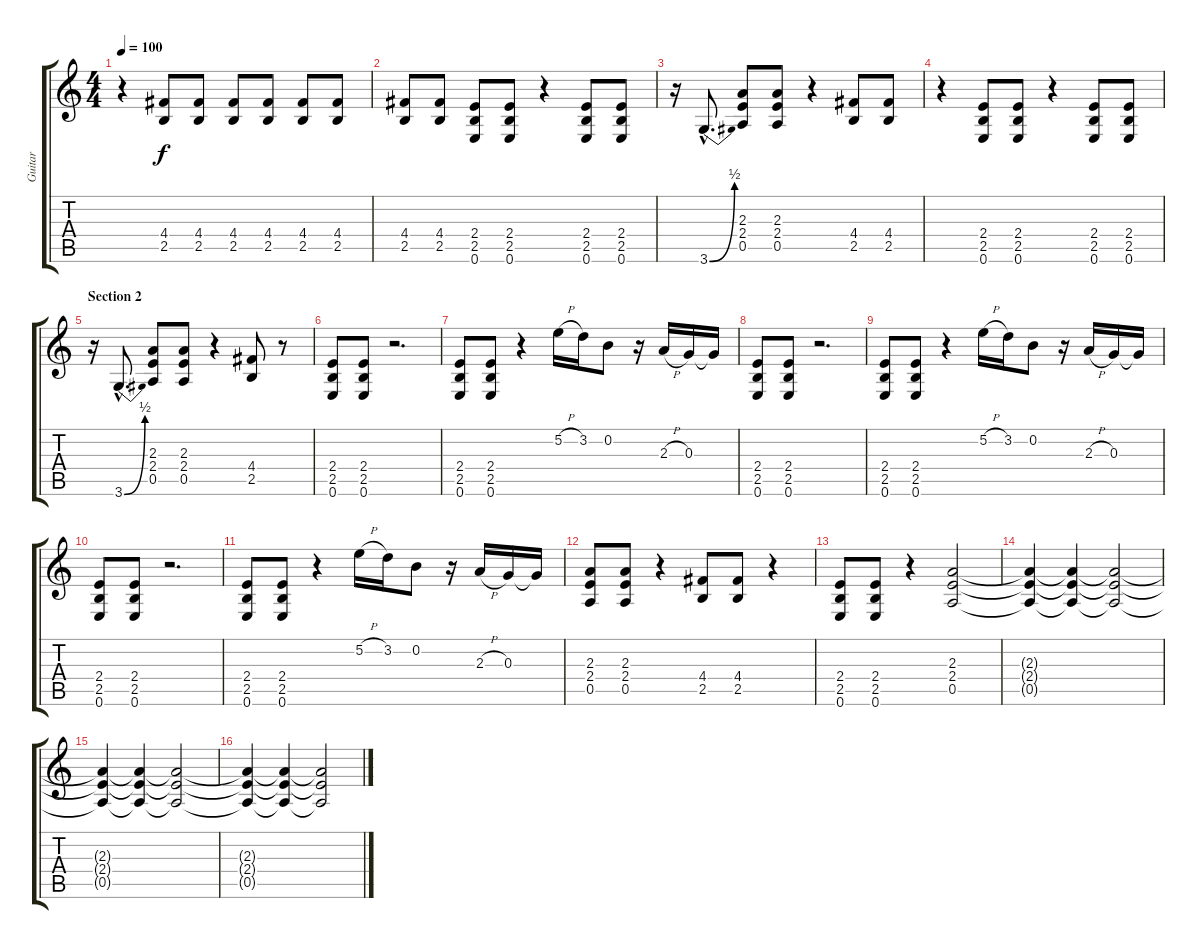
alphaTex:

\track ("Guitar" "Guitar") {instrument distortionguitar}
\staff {score tabs}
\tuning (E4 B3 G3 D3 A2 E2) {hide}
\ts (4 4)
\tempo 100
\clef g2
\ks c
r.4{dy f} (4.4 2.5).8 (4.4 2.5).8 (4.4 2.5).8 (4.4 2.5).8 (4.4 2.5).8 (4.4 2.5).8 |
(4.4 2.5).8 (4.4 2.5).8 (2.4 2.5 0.6).8 (2.4 2.5 0.6).8 r.4 (2.4 2.5 0.6).8 (2.4 2.5 0.6).8 |
r.16 3.6{be (bend 0 0 60 2) hac}.8{d} (2.3 2.4 0.5).8 (2.3 2.4 0.5).8 r.4 (4.4 2.5).8 (4.4 2.5).8 |
r.4 (2.4 2.5 0.6).8 (2.4 2.5 0.6).8 r.4 (2.4 2.5 0.6).8 (2.4 2.5 0.6).8 |
\section ("" "Section 2")
r.16 3.6{be (bend 0 0 60 2) hac}.8{d} (2.3 2.4 0.5).8 (2.3 2.4 0.5).8 r.4 (4.4 2.5).8 r.8 |
(2.4 2.5 0.6).8 (2.4 2.5 0.6).8 r.2{d} |
(2.4 2.5 0.6).8 (2.4 2.5 0.6).8 r.4 5.2{h}.16 3.2.16 0.2.8 r.16 2.3{h}.16 0.3.16 0.3{t}.16 |
(2.4 2.5 0.6).8 (2.4 2.5 0.6).8 r.2{d} |
(2.4 2.5 0.6).8 (2.4 2.5 0.6).8 r.4 5.2{h}.16 3.2.16 0.2.8 r.16 2.3{h}.16 0.3.16 0.3{t}.16 |
(2.4 2.5 0.6).8 (2.4 2.5 0.6).8 r.2{d} |
(2.4 2.5 0.6).8 (2.4 2.5 0.6).8 r.4 5.2{h}.16 3.2.16 0.2.8 r.16 2.3{h}.16 0.3.16 0.3{t}.16 |
(2.3 2.4 0.5).8 (2.3 2.4 0.5).8 r.4 (4.4 2.5).8 (4.4 2.5).8 r.4 |
(2.4 2.5 0.6).8 (2.4 2.5 0.6).8 r.4 (2.3 2.4 0.5).2 |
(2.3{t} 2.4{t} 0.5{t}).4 (2.3{t} 2.4{t} 0.5{t}).4 (2.3{t} 2.4{t} 0.5{t}).2 |
(2.3{t} 2.4{t} 0.5{t}).4 (2.3{t} 2.4{t} 0.5{t}).4 (2.3{t} 2.4{t} 0.5{t}).2 |
(2.3{t} 2.4{t} 0.5{t}).4 (2.3{t} 2.4{t} 0.5{t}).4 (2.3{t} 2.4{t} 0.5{t}).2
